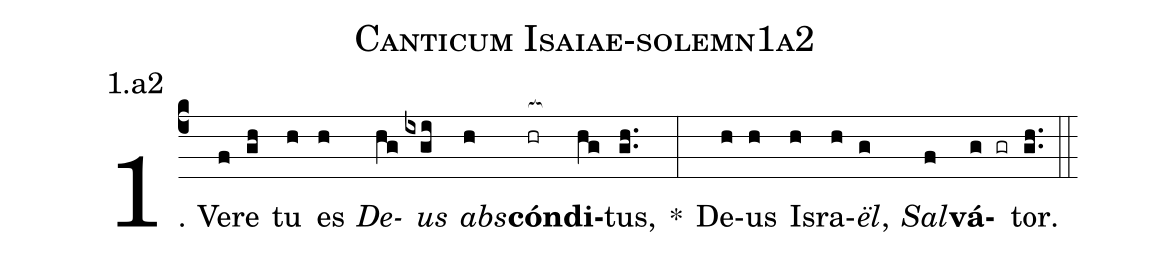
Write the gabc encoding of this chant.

name: Canticum Isaiae-solemn1a2;
annotation: 1.a2;
%%
(c4)1. Ve(f)re(gh) tu(h) es(h) <i>De</i>(hg)<i>us</i>(ixgi) <i>abs</i>(h)<b>cón</b>(hr[ocb:1{])<b>di</b>(hg[ocb:0}])tus,(gh..) *(:) De(h)us(h) Is(h)ra(h)<i>ël</i>,(g) <i>Sal</i>(f)<b>vá</b>(g gr)tor.(gh..) (::)
